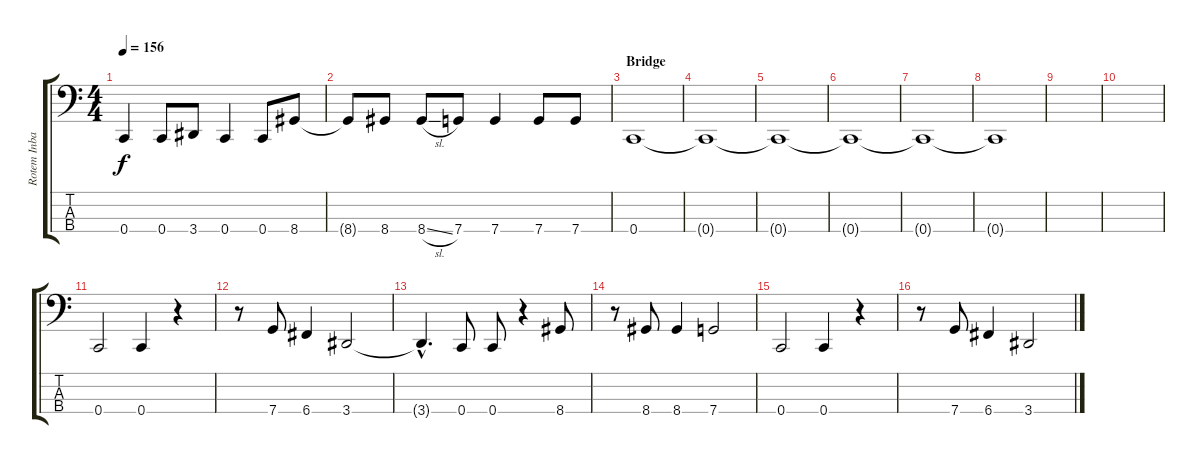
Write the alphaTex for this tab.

\track ("Rotem Inbar" "Rotem Inba") {instrument electricbasspick}
\staff {score tabs}
\tuning (F2 C2 G1 C1) {hide}
\ts (4 4)
\tempo 156
\clef f4
\ks c
0.4.4{dy f} 0.4.8 3.4.8 0.4.4 0.4.8 8.4.8 |
8.4{t}.8 8.4.8 8.4{sl}.8 7.4.8 7.4.4 7.4.8 7.4.8 |
\section ("" "Bridge")
0.4.1 |
0.4{t}.1 |
0.4{t}.1{volume 0} |
0.4{t}.1 |
0.4{t}.1 |
0.4{t}.1 |
|
|
0.4.2{volume 16} 0.4.4 r.4 |
r.8 7.4.8 6.4.4 3.4.2 |
3.4{hac t}.4{d} 0.4.8 0.4.8 r.4 8.4.8 |
r.8 8.4.8 8.4.4 7.4.2 |
0.4.2 0.4.4 r.4 |
r.8 7.4.8 6.4.4 3.4.2
